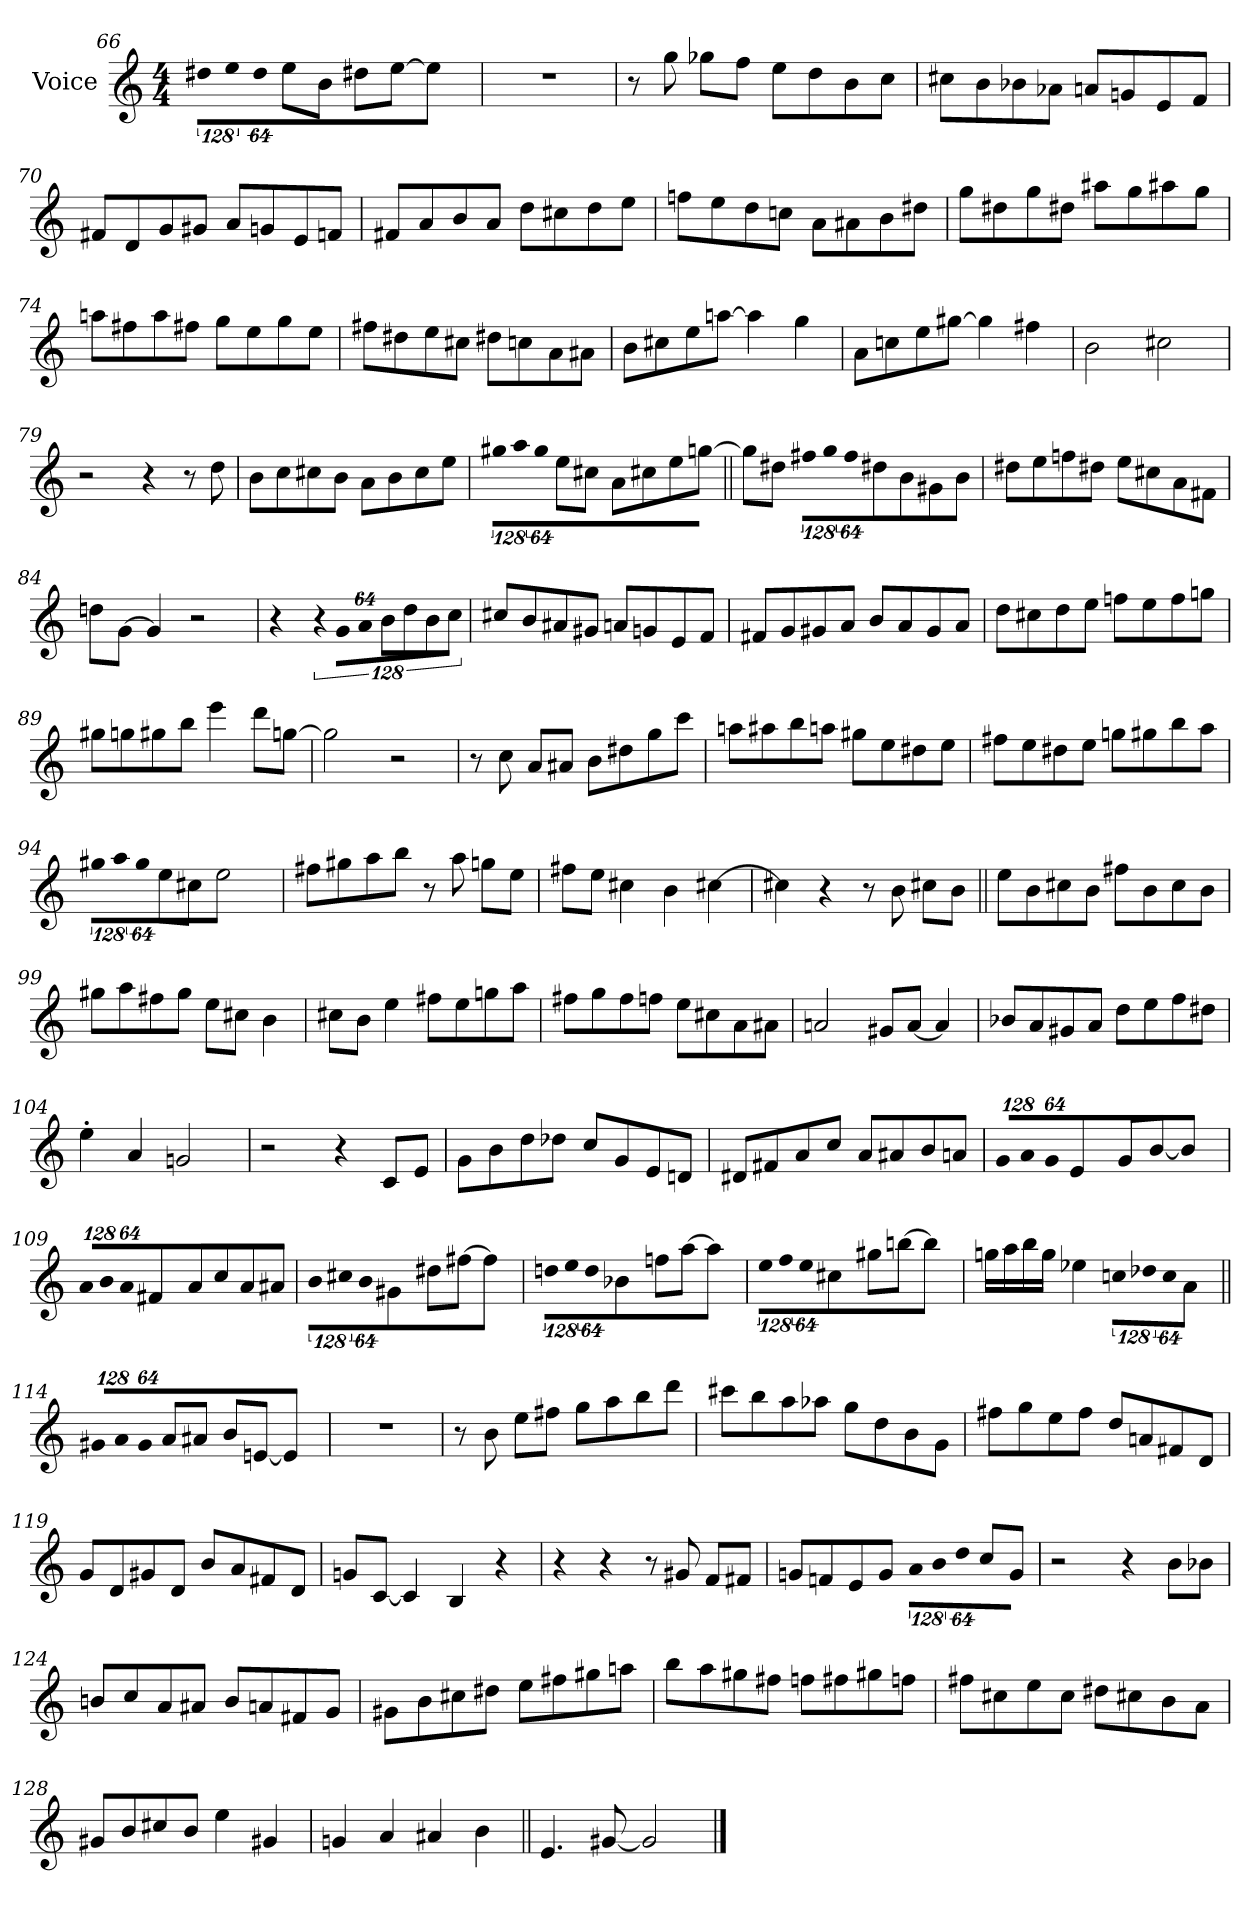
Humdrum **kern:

**kern
*part1
*staff1
*I"Voice
*I'Voice
!!LO:LB:g=z
*clefG2
*k[]
*C:
*M4/4
=66
!LO:N:vis=8
1024%85dd#Xi\L
!LO:N:vis=8
1024%85eei\
!LO:N:vis=8
512%43dd#i\J
8eei\L
8bi\J
8dd#Xi\L
[>8eei\J
4eei\]
=67
1r
=68
8r
8ggi\
8gg-Xi\L
8ffi\J
8eei\L
8ddi\
8bi\
8cci\J
=69
8cc#Xi\L
8bi\
8b-Xi\
8a-Xi\J
8ani/L
8gni/
8ei/
8fi/J
!!LO:LB:g=z
=70
8f#Xi/L
8di/
8gi/
8g#Xi/J
8ai/L
8gni/
8ei/
8fni/J
=71
8f#Xi/L
8ai/
8bi/
8ai/J
8ddi\L
8cc#Xi\
8ddi\
8eei\J
=72
8ffni\L
8eei\
8ddi\
8ccni\J
8ai\L
8a#Xi\
8bi\
8dd#Xi\J
=73
8ggi\L
8dd#Xi\
8ggi\
8dd#Xi\J
8aa#Xi\L
8ggi\
8aa#Xi\
8ggi\J
!!LO:PB:g=z
=74
8aani\L
8ff#Xi\
8aai\
8ff#Xi\J
8ggi\L
8eei\
8ggi\
8eei\J
=75
8ff#Xi\L
8dd#Xi\
8eei\
8cc#Xi\J
8dd#Xi\L
8ccni\
8ai\
8a#Xi\J
=76
8bi\L
8cc#Xi\
8eei\
[>8aani\J
4aai\]
4ggi\
=77
8ai\L
8ccni\
8eei\
[>8gg#Xi\J
4gg#i\]
4ff#Xi\
!!LO:LB:g=z
=78
2bi\
2cc#Xi\
=79
2r
4r
8r
8ddi\
=80
8bi\L
8cci\
8cc#Xi\
8bi\J
8ai\L
8bi\
8cc#i\
8eei\J
=81
!LO:N:vis=8
1024%85gg#Xi\L
!LO:N:vis=8
1024%85aai\
!LO:N:vis=8
512%43gg#i\J
8eei\L
8cc#Xi\J
8ai\L
8cc#Xi\
8eei\
[>8ggni\J
!!LO:LB:g=z
=82||
8ggi\L]
8dd#Xi\J
!LO:N:vis=8
1024%85ff#Xi\L
!LO:N:vis=8
1024%85ggi\
!LO:N:vis=8
512%43ff#i\J
8dd#Xi\L
8bi\
8g#Xi\
8bi\J
=83
8dd#Xi\L
8eei\
8ffni\
8dd#Xi\J
8eei\L
8cc#Xi\
8ai\
8f#Xi\J
=84
8ddni\L
[>8gi\J
4gi/]
2r
=85
4r
!LO:N:vis=8
1024%85r
!LO:N:vis=8
1024%85gi/L
!LO:N:vis=8
512%43ai/J
8bi\L
8ddi\
8bi\
8cci\J
!!LO:LB:g=z
=86
8cc#Xi/L
8bi/
8a#Xi/
8g#Xi/J
8ani/L
8gni/
8ei/
8fi/J
=87
8f#Xi/L
8gi/
8g#Xi/
8ai/J
8bi/L
8ai/
8g#i/
8ai/J
=88
8ddi\L
8cc#Xi\
8ddi\
8eei\J
8ffni\L
8eei\
8ffi\
8ggni\J
=89
8gg#Xi\L
8ggni\
8gg#Xi\
8bbi\J
4eeei\
8dddi\L
[>8ggni\J
!!LO:LB:g=z
=90
2ggi\]
2r
=91
8r
8cci\
8ai/L
8a#Xi/J
8bi\L
8dd#Xi\
8ggi\
8ccci\J
=92
8aani\L
8aa#Xi\
8bbi\
8aani\J
8gg#Xi\L
8eei\
8dd#Xi\
8eei\J
=93
8ff#Xi\L
8eei\
8dd#Xi\
8eei\J
8ggni\L
8gg#Xi\
8bbi\
8aai\J
!!LO:LB:g=z
=94
!LO:N:vis=8
1024%85gg#Xi\L
!LO:N:vis=8
1024%85aai\
!LO:N:vis=8
512%43gg#i\J
8eei\L
8cc#Xi\J
2eei\
=95
8ff#Xi\L
8gg#Xi\
8aai\
8bbi\J
8r
8aai\
8ggni\L
8eei\J
=96
8ff#Xi\L
8eei\J
4cc#Xi\
4bi\
[>4cc#Xi\
=97
4cc#Xi\]
4r
8r
8bi\
8cc#Xi\L
8bi\J
!!LO:LB:g=z
=98||
8eei\L
8bi\
8cc#Xi\
8bi\J
8ff#Xi\L
8bi\
8cc#i\
8bi\J
=99
8gg#Xi\L
8aai\
8ff#Xi\
8gg#i\J
8eei\L
8cc#Xi\J
4bi\
=100
8cc#Xi\L
8bi\J
4eei\
8ff#Xi\L
8eei\
8ggni\
8aai\J
=101
8ff#Xi\L
8ggi\
8ff#i\
8ffni\J
8eei\L
8cc#Xi\
8ai\
8a#Xi\J
!!LO:LB:g=z
=102
2ani/
8g#Xi/L
[<8ai/J
4ai/]
=103
8b-Xi/L
8ai/
8g#Xi/
8ai/J
8ddi\L
8eei\
8ffi\
8dd#Xi\J
=104
4ee'i\
4ai/
2gni/
=105
2r
4r
8ci/L
8ei/J
!!LO:LB:g=z
=106
8gi\L
8bi\
8ddi\
8dd-Xi\J
8cci/L
8gi/
8ei/
8dni/J
=107
8d#Xi/L
8f#Xi/
8ai/
8cci/J
8ai/L
8a#Xi/
8bi/
8ani/J
=108
*Xbrackettup
!LO:N:vis=8
1024%85gi/L
!LO:N:vis=8
1024%85ai/
!LO:N:vis=8
512%43gi/J
4ei/
8gi/L
[<8bi/J
4bi\]
=109
!LO:N:vis=8
1024%85ai/L
!LO:N:vis=8
1024%85bi/
!LO:N:vis=8
512%43ai/J
4f#Xi/
8ai/L
8cci/
8ai/
8a#Xi/J
!!LO:LB:g=z
=110
*brackettup
!LO:N:vis=8
1024%85bi\L
!LO:N:vis=8
1024%85cc#Xi\
!LO:N:vis=8
512%43bi\J
4g#Xi/
8dd#Xi\L
[>8ff#Xi\J
4ff#i\]
=111
!LO:N:vis=8
1024%85ddni\L
!LO:N:vis=8
1024%85eei\
!LO:N:vis=8
512%43ddi\J
4b-Xi\
8ffni\L
[>8aai\J
4aai\]
=112
!LO:N:vis=8
1024%85eei\L
!LO:N:vis=8
1024%85ffi\
!LO:N:vis=8
512%43eei\J
4cc#Xi\
8gg#Xi\L
[>8bbni\J
4bbi\]
=113
16ggni\LL
16aai\
16bbi\
16ggi\JJ
4ee-Xi\
!LO:N:vis=8
1024%85ccni\L
!LO:N:vis=8
1024%85dd-Xi\
!LO:N:vis=8
512%43cci\J
4ai/
!!LO:PB:g=z
=114||
*Xbrackettup
!LO:N:vis=8
1024%85g#Xi/L
!LO:N:vis=8
1024%85ai/
!LO:N:vis=8
512%43g#i/J
8ai/L
8a#Xi/J
8bi/L
[<8eni/J
4ei/]
=115
1r
=116
8r
8bi\
8eei\L
8ff#Xi\J
8ggi\L
8aai\
8bbi\
8dddi\J
=117
8ccc#Xi\L
8bbi\
8aai\
8aa-Xi\J
8ggi\L
8ddi\
8bi\
8gi\J
!!LO:LB:g=z
=118
8ff#Xi\L
8ggi\
8eei\
8ff#i\J
8ddi/L
8ani/
8f#Xi/
8di/J
=119
8gi/L
8di/
8g#Xi/
8di/J
8bi/L
8ai/
8f#Xi/
8di/J
=120
8gni/L
[<8ci/J
4ci/]
4Bi/
4r
=121
4r
4r
8r
8g#Xi/
8fi/L
8f#Xi/J
!!LO:LB:g=z
=122
8gni/L
8fni/
8ei/
8gi/J
*brackettup
!LO:N:vis=8
1024%85ai\L
!LO:N:vis=8
1024%85bi\
!LO:N:vis=8
512%43ddi\J
8cci/L
8gi/J
=123
2r
4r
8bi\L
8b-Xi\J
=124
8bni/L
8cci/
8ai/
8a#Xi/J
8bi/L
8ani/
8f#Xi/
8gi/J
=125
8g#Xi\L
8bi\
8cc#Xi\
8dd#Xi\J
8eei\L
8ff#Xi\
8gg#Xi\
8aani\J
!!LO:LB:g=z
=126
8bbi\L
8aai\
8gg#Xi\
8ff#Xi\J
8ffni\L
8ff#Xi\
8gg#Xi\
8ffni\J
=127
8ff#Xi\L
8cc#Xi\
8eei\
8cc#i\J
8dd#Xi\L
8cc#Xi\
8bi\
8ai\J
=128
8g#Xi/L
8bi/
8cc#Xi/
8bi/J
4eei\
4g#Xi/
=129
4gni/
4ai/
4a#Xi/
4bi\
!!LO:LB:g=z
=130||
4.ei/
[<8g#Xi/
2g#i/]
==
*-
